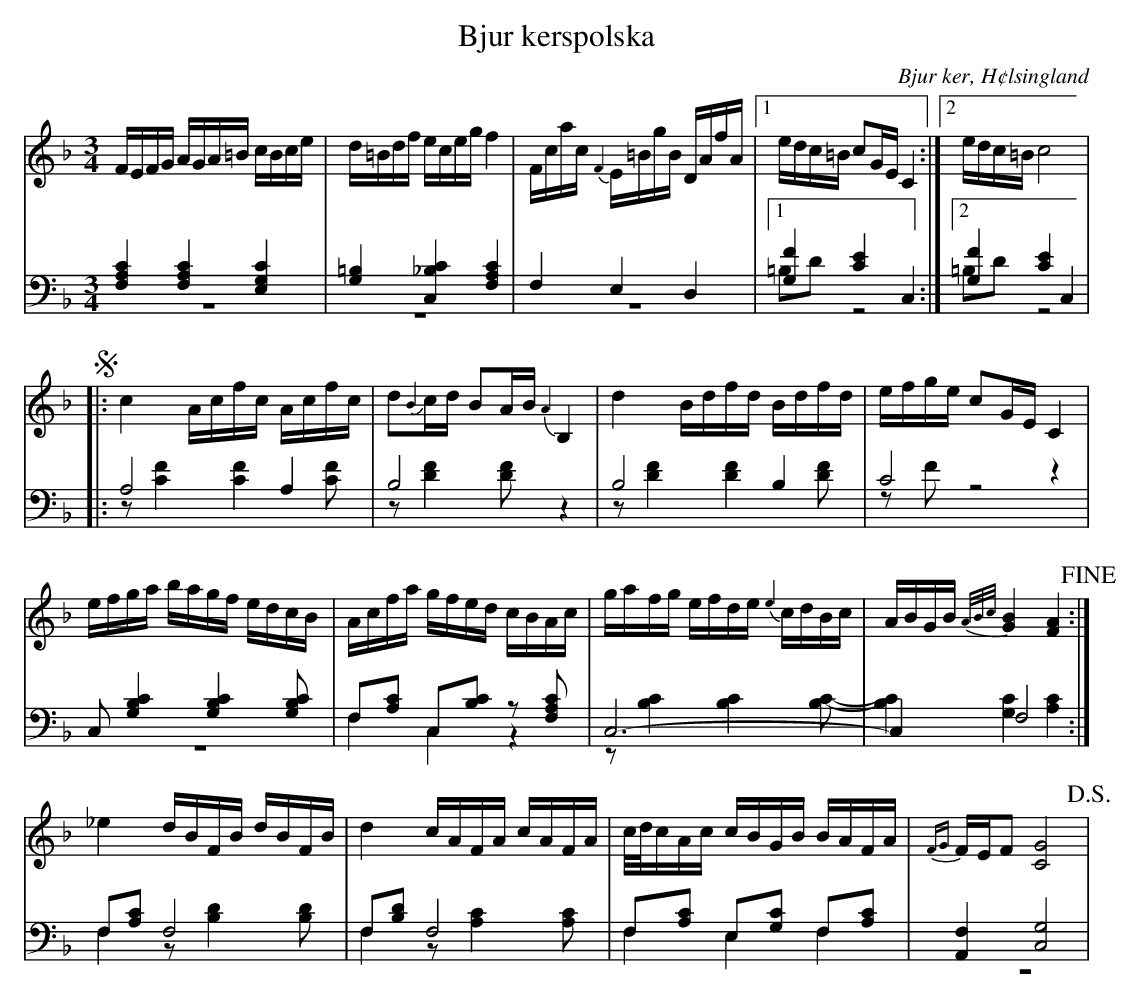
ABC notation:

X:1
T: Bjur kerspolska
O: Bjur ker, H¢lsingland
M: 3/4
L: 1/16
K: F
V:1
V:2
V:3 merge
V:1
FEFG AGA=B cBce|d=Bdf eceg f4|Fcac {F2}E=BgB DAfA|1 edc=B c2GE C4:|2 edc=B c8 |
!segno! |:c4 Acfc Acfc|d2{B2}cd B2AB {A2}B,4|d4 Bdfd Bdfd|efge c2GE C4|
efga bagf edcB|Acfa gfed cBAc|gafg efde {e2}cdBc|ABGB {A/B/c/}[G4B4] [F4A4] !fine!:|
_e4 dBFB dBFB|d4 cAFA cAFA|c/d/cAc cBGB BAFA|{FG}FEF2 [C8G8] !D.S.!|
V:2 clef=bass
[F,4A,4C4] [F,4A,4C4] [E,4G,4C4]|[G,4=B,4] [C,4_B,4C4] [F,4A,4C4]|F,4 E,4 D,4|1 [G,4F4] [C4E4] C,4:|2 [G,4F4] [C4E4] C,4 |
|:A,8 A,4|B,8 z4|B,8  B,4|C8 z4|
C,2 [G,4B,4C4] [G,4B,4C4] [G,2B,2C2]|F,2[A,2C2] C,2[B,2C2] z2 [F,2A,2C2]|C,12-|C,4 F,8:|
F,2[A,2C2] F,8|F,2[B,2D2] F,8|F,2[A,2C2] E,2[G,2C2] F,2[A,2C2]|[A,,4F,4] [C,8G,8] |
V:3 clef=bass
z12|z12|z12|1 =B,2D2 z8:|2 =B,2D2 z8|
|:z2 [C4F4] [C4F4] [C2F2]|z2 [D4F4] [D2F2] z4|z2 [D4F4] [D4F4] [D2F2]|z2 F2 z8|
z12|F,4 C,4 z4|z2 [B,4C4] [B,4C4] [B,2C2]-|[B,4C4] [G,4C4] [A,4C4]:|
F,4 z2 [B,4D4] [B,2D2]|F,4 z2 [A,4C4] [A,2C2]|F,4 E,4 F,4|z12|
